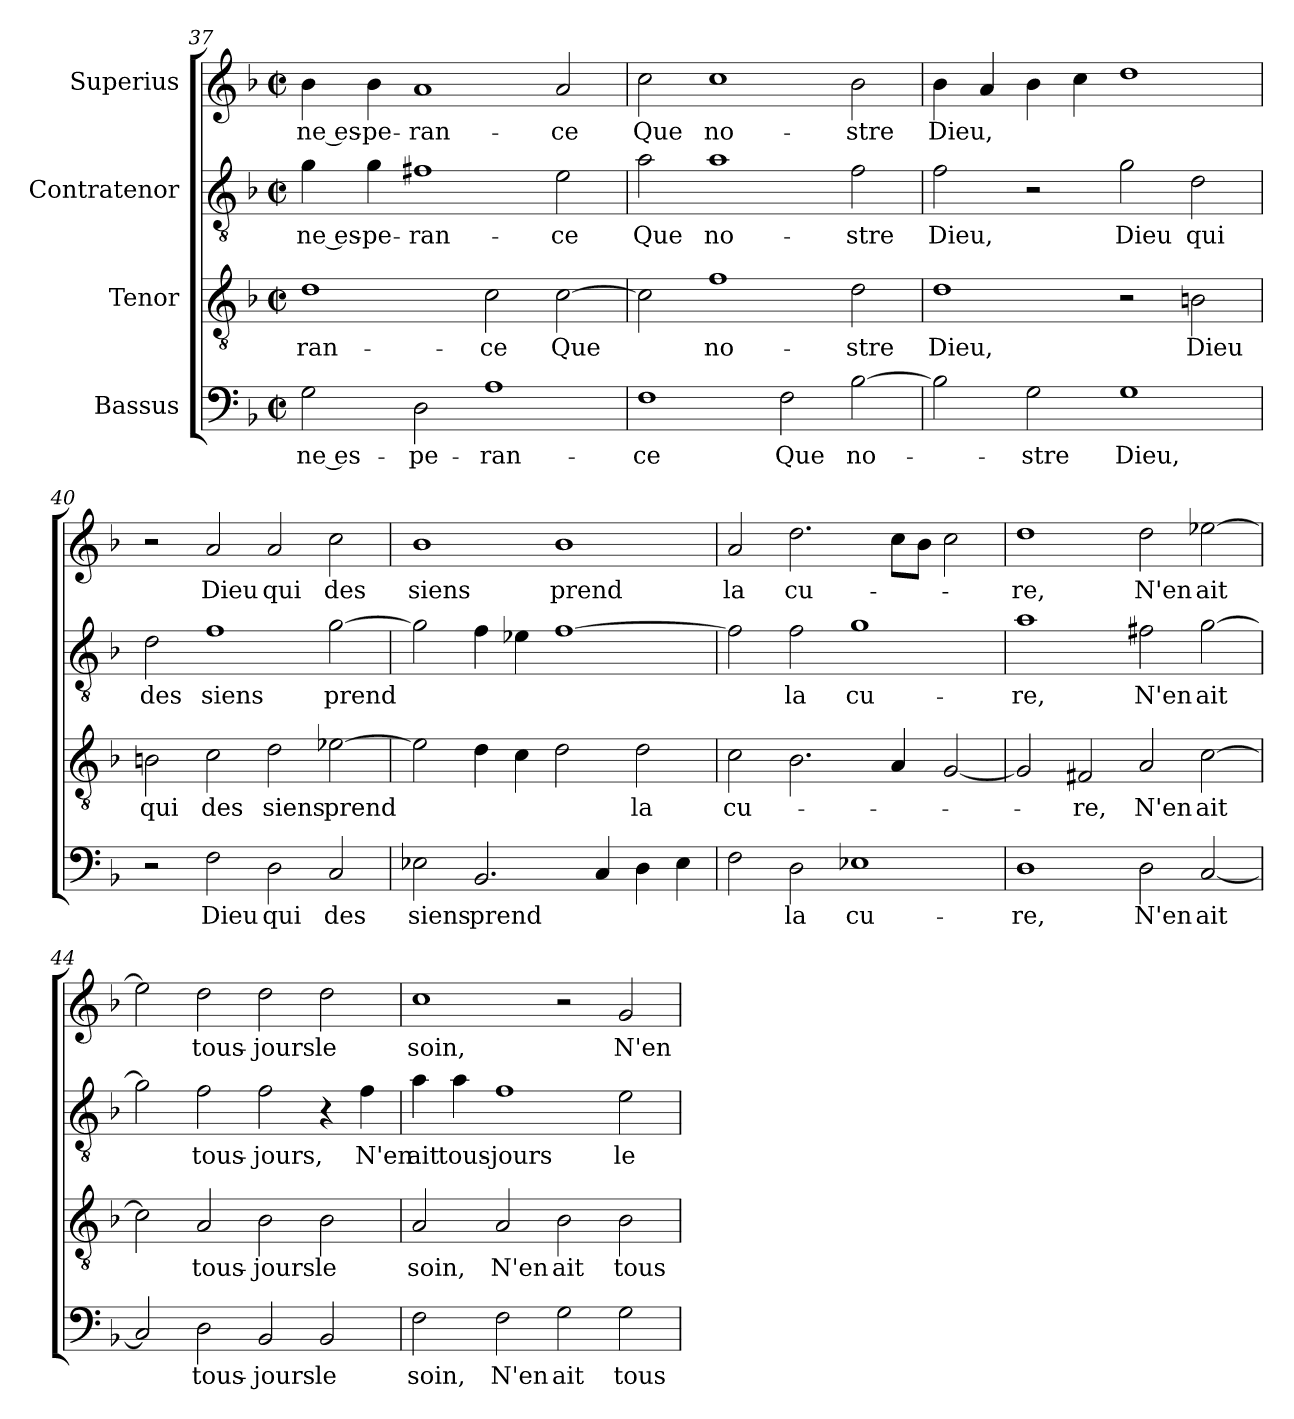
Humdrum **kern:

**kern	**text	**kern	**text	**kern	**text	**kern	**text
*part4	*part4	*part3	*part3	*part2	*part2	*part1	*part1
*staff4	*staff4	*staff3	*staff3	*staff2	*staff2	*staff1	*staff1
*I"Bassus	*	*I"Tenor	*	*I"Contratenor	*	*I"Superius	*
*clefF4	*	*clefGv2	*	*clefGv2	*	*clefG2	*
*k[b-]	*	*k[b-]	*	*k[b-]	*	*k[b-]	*
*F:	*	*F:	*	*F:	*	*F:	*
*M2/2	*	*M2/2	*	*M2/2	*	*M2/2	*
*met(c|)	*	*met(c|)	*	*met(c|)	*	*met(c|)	*
=37	=37	=37	=37	=37	=37	=37	=37
2G\	-ne es-	1d\	-ran-	4g\	-ne es-	4b-\	-ne es-
.	.	.	.	4g\	-pe-	4b-\	-pe-
2D\	-pe-	.	.	1f#X\	-ran-	1a/	-ran-
1A\	-ran-	2c\	-ce	.	.	.	.
.	.	[2c\	Que	2e\	-ce	2a/	-ce
=38	=38	=38	=38	=38	=38	=38	=38
1F\	-ce	2c\]	.	2a\	Que	2cc\	Que
.	.	1f\	no-	1a\	no-	1cc\	no-
2F\	Que	.	.	.	.	.	.
[2B-\	no-	2d\	-stre	2f\	-stre	2b-\	-stre
=39	=39	=39	=39	=39	=39	=39	=39
2B-\]	.	1d\	Dieu,	2f\	Dieu,	4b-\	Dieu,
.	.	.	.	.	.	4a/	.
2G\	-stre	.	.	2r	.	4b-\	.
.	.	.	.	.	.	4cc\	.
1G\	Dieu,	2r	.	2g\	Dieu	1dd\	.
.	.	2Bn\	Dieu	2d\	qui	.	.
!!LO:PB:g=z
=40	=40	=40	=40	=40	=40	=40	=40
2r	.	2Bn\	qui	2d\	des	2r	.
2F\	Dieu	2c\	des	1f\	siens	2a/	Dieu
2D\	qui	2d\	siens	.	.	2a/	qui
2C/	des	[2e-X\	prend	[2g\	prend	2cc\	des
=41	=41	=41	=41	=41	=41	=41	=41
2E-X\	siens	2e-\]	.	2g\]	.	1b-\	siens
2.BB-/	prend	4d\	.	4f\	.	.	.
.	.	4c\	.	4e-X\	.	.	.
.	.	2d\	.	[1f\	.	1b-\	prend
4C/	.	.	.	.	.	.	.
4D\	.	2d\	la	.	.	.	.
4E-\	.	.	.	.	.	.	.
=42	=42	=42	=42	=42	=42	=42	=42
2F\	.	2c\	cu-	2f\]	.	2a/	la
2D\	la	2.B-\	.	2f\	la	2.dd\	cu-
1E-X\	cu-	.	.	1g\	cu-	.	.
.	.	4A/	.	.	.	8cc\L	.
.	.	.	.	.	.	8b-\J	.
.	.	[2G/	.	.	.	2cc\	.
=43	=43	=43	=43	=43	=43	=43	=43
1D\	-re,	2G/]	.	1a\	-re,	1dd\	-re,
.	.	2F#X/	-re,	.	.	.	.
2D\	N'en	2A/	N'en	2f#X\	N'en	2dd\	N'en
[2C/	ait	[2c\	ait	[2g\	ait	[2ee-X\	ait
=44	=44	=44	=44	=44	=44	=44	=44
2C/]	.	2c\]	.	2g\]	.	2ee-\]	.
2D\	tous-	2A/	tous-	2f\	tous-	2dd\	tous-
2BB-/	-jours	2B-\	-jours	2f\	-jours,	2dd\	-jours
2BB-/	le	2B-\	le	4r	.	2dd\	le
.	.	.	.	4f\	N'en	.	.
!!LO:LB:g=z
=45	=45	=45	=45	=45	=45	=45	=45
2F\	soin,	2A/	soin,	4a\	ait	1cc\	soin,
.	.	.	.	4a\	tous-	.	.
2F\	N'en	2A/	N'en	1f\	-jours	.	.
2G\	ait	2B-\	ait	.	.	2r	.
2G\	tous-	2B-\	tous-	2e\	le	2g/	N'en
=	=	=	=	=	=	=	=
*-	*-	*-	*-	*-	*-	*-	*-
